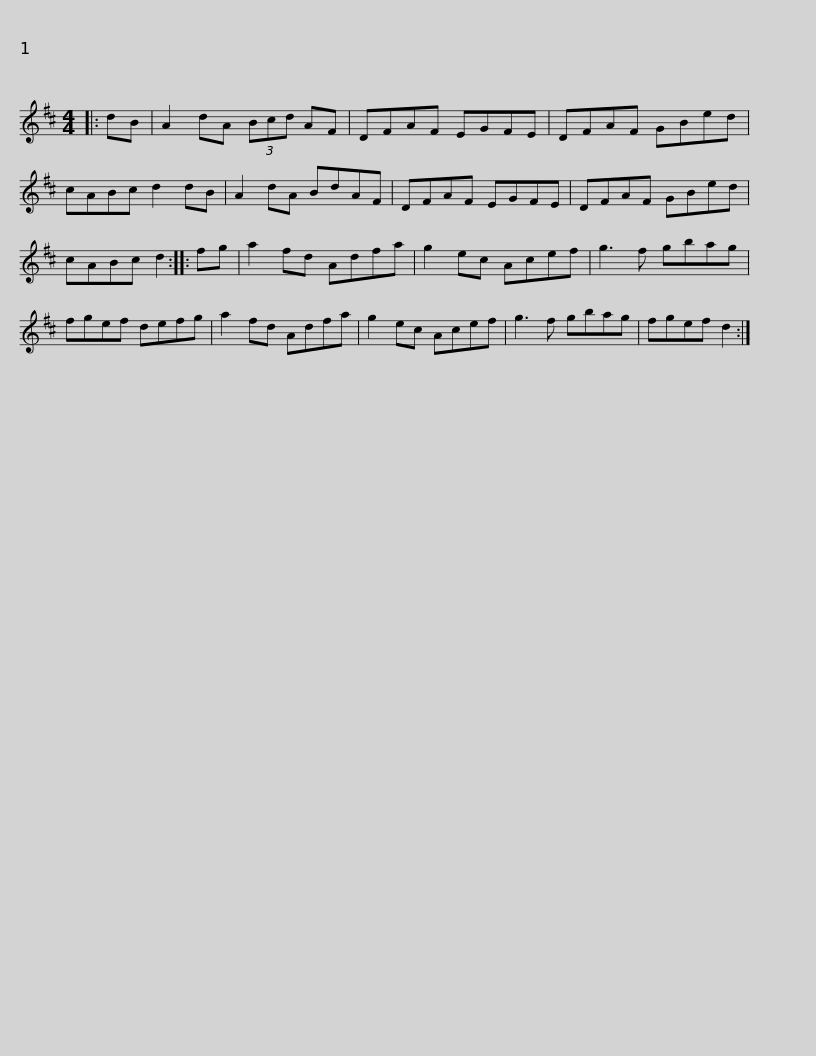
X:1
L:1/8
M:4/4
I:linebreak $
K:D
V:1 treble
V:1
|: dB | A2 dA (3Bcd AF | DFAF EGFE | DFAF GBed | cABc d2 dB | %5
 A2 dA BdAF |$ DFAF EGFE | DFAF GBed | cABc d2 :: fg | %10
 a2 fd Adfa | g2 ec Acef |$ g3 f gbag | fgef defg | a2 fd Adfa | %15
 g2 ec Acef | g3 f gbag | fgef d2 :| %18
